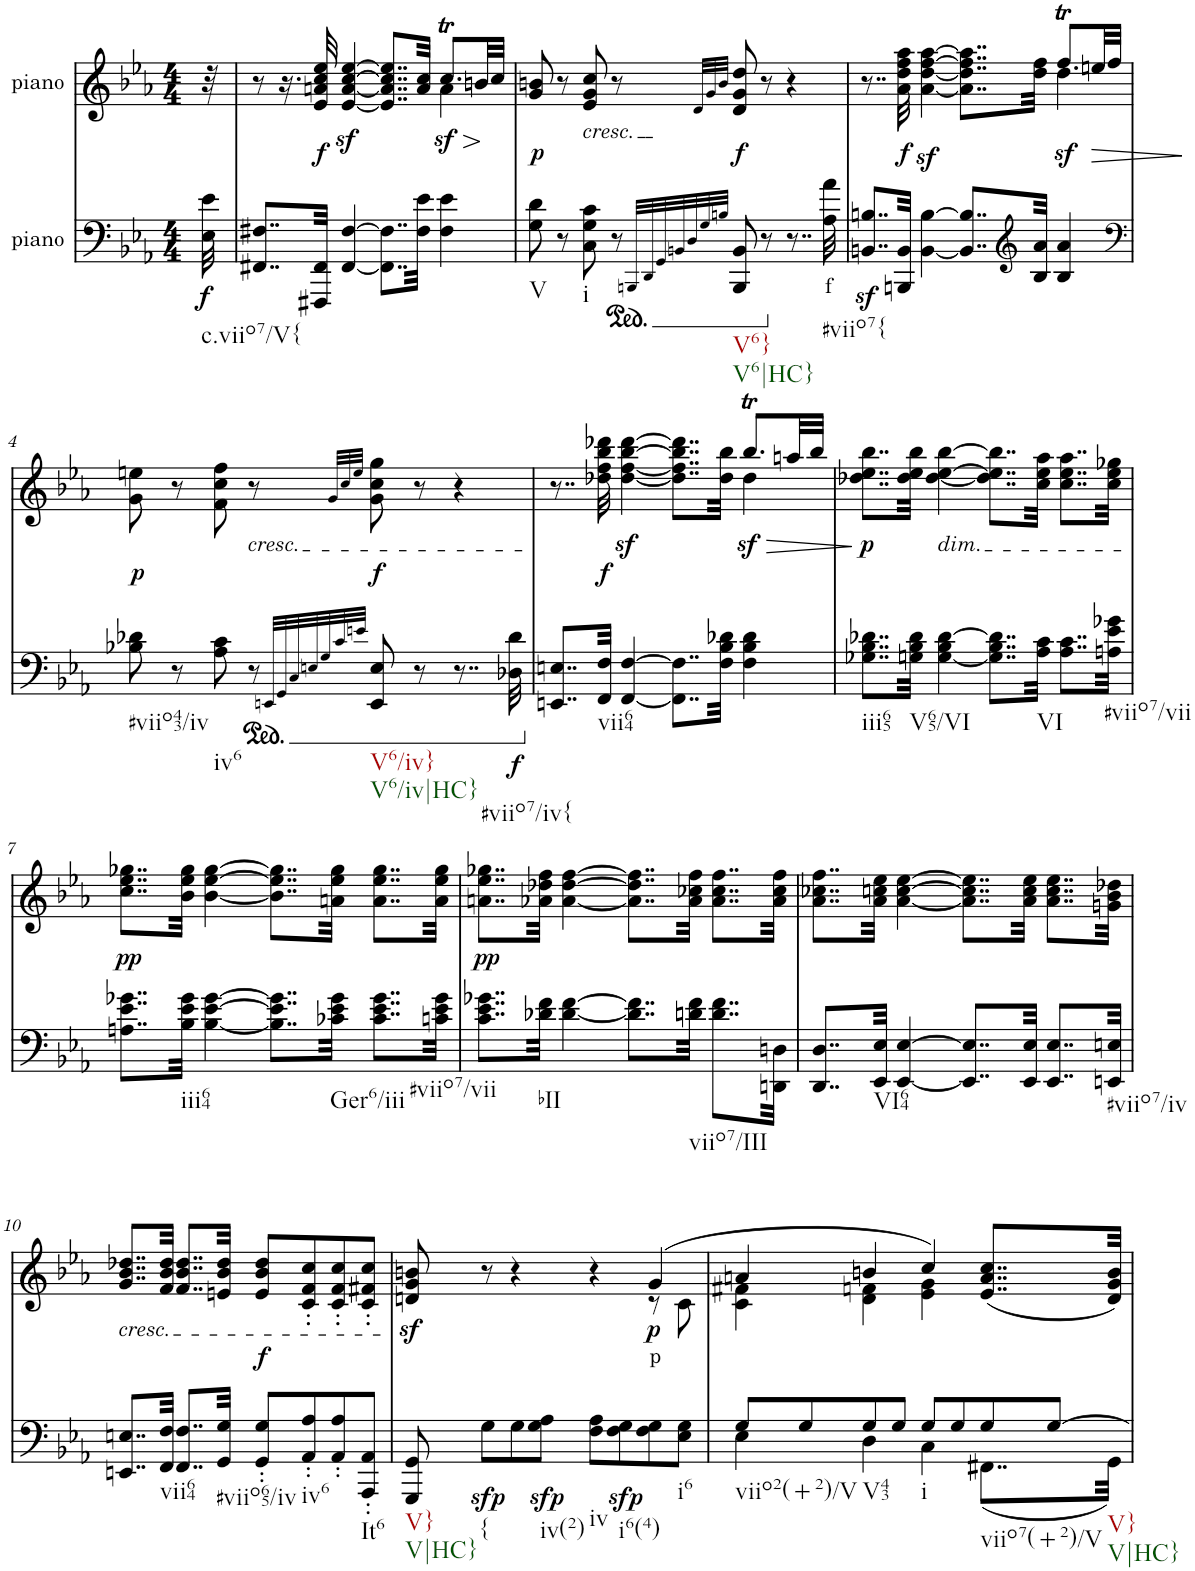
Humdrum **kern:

**kern	**text	**dynam	**kern	**text	**dynam
*part2	*part2	*part2	*part1	*part1	*part1
*staff2	*staff2	*staff2	*staff1	*staff1	*staff1
*I"piano	*	*	*I"piano	*	*
*I'Pno	*	*	*I'Pno	*	*
*clefF4	*	*	*clefG2	*	*
*k[b-e-a-]	*	*	*k[b-e-a-]	*	*
*c:	*	*	*c:	*	*
*M4/4	*	*	*M4/4	*	*
=	=	=	=	=	=
!LO:TX:b:t=c.viio7/V{	!	!	!	!	!
!	!	!LO:DY:b	!	!	!
32E-\ 32e-\	.	f	32r	.	.
=1	=1	=1	=1	=1	=1
*	*	*	*^	*	*
8..FF#X/ 8..F#X/L	.	.	8r	2.ryy	.	.
.	.	.	16.r	.	.	.
!	!	!	!	!	!LO:LY:b	!
32FFF#X/ 32FF#/Jkk	.	.	32e-/ 32an/ 32cc/ 32ee-/	.	.	.
!	!	!	!	!	!	!LO:DY:b
[4FF#/ [4F#/	.	.	[<4e-/ [<4a/ [4cc/ [4ee-/	.	.	sf
8..FF#\] 8..F#\]L	.	.	8..e-/] 8..a/] 8..cc/] 8..ee-/]L	.	.	.
32F#\ 32e-\Jkk	.	.	32a/ 32cc/Jkk	.	.	.
!	!	!	!	!	!	!LO:HP:b
!	!	!	!	!	!	!LO:DY:n=1:b
4F#\ 4e-\	.	.	8.ccT/L	4a\	.	> sf
.	.	.	32bn/LL	.	.	.
.	.	.	32cc/JJJ	.	.	.
*	*	*	*v	*v	*	*
.	.	.	.	.	]
=2	=2	=2	=2	=2	=2
!LO:TX:b:t=V	!	!	!	!	!
!	!	!	!	!LO:LY:b	!
8G\ 8d\	.	.	8g/ 8bn/	.	.
8r	.	.	8r	.	.
!	!	!	!LO:TX:b:i:t=cresc.	!	!
!LO:TX:b:t=i	!	!	!	!	!
8C\ 8G\ 8c\	.	.	8e-/ 8g/ 8cc/	.	.
*ped	*	*	*	*	*
8r	.	.	8r	.	.
32qBBBn/LLL	.	.	.	.	.
32qDD/	.	.	.	.	.
32qGG/	.	.	.	.	.
32qBBn/	.	.	.	.	.
32qD/	.	.	32qd/LLL	.	.
32qG/	.	.	32qg/	.	.
32qBn/JJJ	.	.	32qb/JJJ	.	.
!LO:TX:b:t=V6}	!	!	!	!	!
!LO:TX:b:t=V6|HC}	!	!	!	!	!
!	!	!	!	!LO:LY:b	!
8BBB/ 8BB/	.	.	8d/ 8g/ 8dd/	.	.
8r	.	.	8r	.	.
8..r	.	.	4r	.	.
!LO:TX:b:t=#viio7{	!	!	!	!	!
!	!LO:LY:b	!	!	!	!
32A-\ 32a-\	f	.	.	.	.
=3	=3	=3	=3	=3	=3
*Xped	*	*	*	*	*
*	*	*	*^	*	*
8..BBn/z< 8..Bn/z<L	.	.	8..r	2.ryy	.	.
!	!	!	!	!	!LO:LY:b	!
32BBBn/ 32BB/Jkk	.	.	32a-\ 32dd\ 32ff\ 32aa-\	.	.	.
!	!	!	!	!	!	!LO:DY:b
[4BB\ [4B\	.	.	[4a-\ [4dd\ [>4ff\ [>4aa-\	.	.	sf
8..BB/] 8..B/]L	.	.	8..a-\] 8..dd\] 8..ff\] 8..aa-\]L	.	.	.
*clefG2	*	*	*	*	*	*
32B/ 32a-/Jkk	.	.	32dd\ 32ff\Jkk	.	.	.
!	!	!	!	!	!	!LO:DY:b
4B/ 4a-/	.	.	4dd\	8.ffT/L	.	sf
!	!	!	!	!	!	!LO:HP:b
.	.	.	.	32een/LL	.	>
.	.	.	.	32ff/JJJ	.	.
*	*	*	*v	*v	*	*
!!LO:LB:g=z
=4	=4	=4	=4	=4	=4
*clefF4	*	*	*	*	*
*	*	*	*^	*	*
!LO:TX:b:t=#viio43/iv	!	!	!	!	!	!
!	!	!	!	!	!LO:LY:b	!
*	*	*	*v	*v	*	*
8B-X\ 8d-X\	.	.	8g\ 8een\	.	.
8r	.	.	8r	.	.
!LO:TX:b:t=iv6	!	!	!	!	!
8A-\ 8c\	.	.	8f\ 8cc\ 8ff\	.	.
*ped	*	*	*	*	*
!	!	!	!LO:TX:b:i:t=cresc.	!	!
8r	.	.	8r	.	.
32qEEn/LLL	.	.	.	.	.
32qGG/	.	.	.	.	.
32qC/	.	.	.	.	.
32qEn/	.	.	.	.	.
32qG/	.	.	32qg/LLL	.	.
32qc/	.	.	32qcc/	.	.
32qen/JJJ	.	.	32qee/JJJ	.	.
!LO:TX:b:t=V6/iv}	!	!	!	!	!
!LO:TX:b:t=V6/iv|HC}	!	!	!	!	!
!	!	!	!	!LO:LY:b	!
8EE/ 8E/	.	.	8g\ 8cc\ 8gg\	.	.
8r	.	.	8r	.	.
8..r	.	.	4r	.	.
!LO:TX:b:t=#viio7/iv{	!	!	!	!	!
!	!LO:LY:b	!	!	!	!
32D-X\ 32d-\	.	.	.	.	.
=5	=5	=5	=5	=5	=5
*Xped	*	*	*	*	*
*	*	*	*^	*	*
8..EEn/ 8..En/L	.	.	8..r	2.ryy	.	.
!LO:TX:b:t=vii64	!	!	!	!	!	!
!	!	!	!	!	!LO:LY:b	!
32FF/ 32F/Jkk	.	.	32dd-X\ 32ff\ 32bb-\ 32ddd-X\	.	.	.
!	!	!	!	!	!	!LO:DY:b
[4FF/ [4F/	.	.	[4dd-\ [4ff\ [>4bb-\ [>4ddd-\	.	.	sf
8..FF\] 8..F\]L	.	.	8..dd-\] 8..ff\] 8..bb-\] 8..ddd-\]L	.	.	.
32F\ 32B-\ 32d-X\Jkk	.	.	32dd-\ 32bb-\Jkk	.	.	.
!	!	!	!	!	!	!LO:DY:b
4F\ 4B-\ 4d-\	.	.	4dd-\	8.bb-T/L	.	sf
.	.	.	.	32aan/LL	.	.
.	.	.	.	32bb-/JJJ	.	.
*	*	*	*v	*v	*	*
.	.	.	.	.	]
=6	=6	=6	=6	=6	=6
!LO:TX:b:t=iii65	!	!	!	!	!
!	!	!	!	!	!LO:DY:b
8..G-X\ 8..B-\ 8..d-X\L	.	.	8..dd-X\ 8..ee-\ 8..bb-\L	.	p
!LO:TX:b:t=V65/VI	!	!	!	!	!
32Gn\ 32B-\ 32d-\Jkk	.	.	32dd-\ 32ee-\ 32bb-\Jkk	.	.
!	!	!	!LO:TX:b:i:t=dim.	!	!
[4G\ 4B-\ [4d-\	.	.	[4dd-\ [4ee-\ [4bb-\	.	.
8..G\] 8..B-\ 8..d-\]L	.	.	8..dd-\] 8..ee-\] 8..bb-\]L	.	.
!LO:TX:b:t=VI	!	!	!	!	!
32A-\ 32c\Jkk	.	.	32cc\ 32ee-\ 32aa-\Jkk	.	.
8..A-\ 8..c\L	.	.	8..cc\ 8..ee-\ 8..aa-\L	.	.
!LO:TX:b:t=#viio7/vii	!	!	!	!	!
32An\ 32e-\ 32g-X\Jkk	.	.	32cc\ 32ee-\ 32gg-X\Jkk	.	.
!!LO:LB:g=z
=7	=7	=7	=7	=7	=7
!	!	!	!	!LO:LY:b	!
8..An\ 8..e-\ 8..g-X\L	.	.	8..cc\ 8..ee-\ 8..gg-X\L	.	.
!LO:TX:b:t=iii64	!	!	!	!	!
32B-\ 32e-\ 32g-\Jkk	.	.	32b-\ 32ee-\ 32gg-\Jkk	.	.
[4B-\ [4e-\ [4g-\	.	.	[4b-\ [4ee-\ [4gg-\	.	.
8..B-\] 8..e-\] 8..g-\]L	.	.	8..b-\] 8..ee-\] 8..gg-\]L	.	.
!LO:TX:b:t=Ger6/iii	!	!	!	!	!
32c-X\ 32e-\ 32g-\Jkk	.	.	32an\ 32ee-\ 32gg-\Jkk	.	.
8..c-\ 8..e-\ 8..g-\L	.	.	8..a\ 8..ee-\ 8..gg-\L	.	.
!LO:TX:b:t=#viio7/vii	!	!	!	!	!
32cn\ 32e-\ 32g-\Jkk	.	.	32a\ 32ee-\ 32gg-\Jkk	.	.
=8	=8	=8	=8	=8	=8
!	!	!	!	!LO:LY:b	!
8..c\ 8..e-\ 8..g-X\L	.	.	8..an\ 8..ee-\ 8..gg-X\L	.	.
!LO:TX:b:t=bII	!	!	!	!	!
32d-X\ 32f\Jkk	.	.	32a-X\ 32dd-X\ 32ff\Jkk	.	.
[4d-\ [4f\	.	.	[4a-\ [4dd-\ [4ff\	.	.
8..d-\] 8..f\]L	.	.	8..a-\] 8..dd-\] 8..ff\]L	.	.
!LO:TX:b:t=viio7/III	!	!	!	!	!
32dn\ 32f\Jkk	.	.	32a-\ 32cc-X\ 32ff\Jkk	.	.
8..d\ 8..f\L	.	.	8..a-\ 8..cc-\ 8..ff\L	.	.
32DDn\ 32Dn\Jkk	.	.	32a-\ 32cc-\ 32ff\Jkk	.	.
=9	=9	=9	=9	=9	=9
8..DD/ 8..D/L	.	.	8..a-\ 8..cc-X\ 8..ff\L	.	.
!LO:TX:b:t=VI64	!	!	!	!	!
32EE-/ 32E-/Jkk	.	.	32a-\ 32ccn\ 32ee-\Jkk	.	.
[4EE-/ [4E-/	.	.	[4a-\ [4cc\ [4ee-\	.	.
8..EE-/] 8..E-/]L	.	.	8..a-\] 8..cc\] 8..ee-\]L	.	.
32EE-/ 32E-/Jkk	.	.	32a-\ 32cc\ 32ee-\Jkk	.	.
8..EE-/ 8..E-/L	.	.	8..a-\ 8..cc\ 8..ee-\L	.	.
!LO:TX:b:t=#viio7/iv	!	!	!	!	!
32EEn/ 32En/Jkk	.	.	32gn\ 32b-\ 32dd-X\Jkk	.	.
!!LO:LB:g=z
=10	=10	=10	=10	=10	=10
!	!	!	!LO:TX:b:i:t=cresc.	!	!
8..EEn/ 8..En/L	.	.	8..g/ 8..b-/ 8..dd-X/L	.	.
!LO:TX:b:t=vii64	!	!	!	!	!
32FF/ 32F/Jkk	.	.	32f/ 32b-/ 32dd-/Jkk	.	.
8..FF/ 8..F/L	.	.	8..f/ 8..b-/ 8..dd-/L	.	.
!LO:TX:b:t=#viio65/iv	!	!	!	!	!
32GG/ 32G/Jkk	.	.	32en/ 32b-/ 32dd-/Jkk	.	.
!	!	!	!	!LO:LY:b	!
8GG/' 8G/'L	.	.	8e/ 8b-/ 8dd-/L	.	.
!LO:TX:b:t=iv6	!	!	!	!	!
8AA-/' 8A-/'	.	.	8c/' 8f/' 8cc/'	.	.
8AA-/' 8A-/'	.	.	8c/' 8f/' 8cc/'	.	.
!LO:TX:b:t=It6	!	!	!	!	!
8AAA-/' 8AA-/'J	.	.	8c/' 8f#X/' 8cc/'J	.	.
=11	=11	=11	=11	=11	=11
*	*	*	*^	*	*
!LO:TX:b:t=V}	!	!	!	!	!	!
!LO:TX:b:t=V|HC}	!	!	!	!	!	!
!	!	!	!	!	!	!LO:DY:b
8GGG/ 8GG/	.	.	8dn/ 8g/ 8bn/	2.ryy	.	sf
!LO:TX:b:t={	!	!	!	!	!	!
!	!	!LO:DY:b	!	!	!	!
8G\L	.	sfp	8r	.	.	.
8G\	.	.	4r	.	.	.
!LO:TX:b:t=iv(2)	!	!	!	!	!	!
!	!	!LO:DY:b	!	!	!	!
8G\ 8A-\J	.	sfp	.	.	.	.
!LO:TX:b:t=iv	!	!	!	!	!	!
8F\ 8A-\L	.	.	4r	.	.	.
!LO:TX:b:t=i6(4)	!	!	!	!	!	!
!	!	!LO:DY:b	!	!	!	!
8F\ 8G\	.	sfp	.	.	.	.
!	!	!	!	!	!LO:LY:b	!LO:DY:b
8F\ 8G\	.	.	(4g/	8r	p	p
!LO:TX:b:t=i6	!	!	!	!	!	!
8E-\ 8G\J	.	.	.	8c\	.	.
=12	=12	=12	=12	=12	=12	=12
*^	*	*	*	*	*	*
!LO:TX:b:t=viio2(+2)/V	!	!	!	!	!	!	!
8G/L	4E-\	.	.	4an/	4c\ 4f#X\	.	.
8G/	.	.	.	.	.	.	.
!LO:TX:b:t=V43	!	!	!	!	!	!	!
8G/	4D\	.	.	4bn/	4d\ 4fn\	.	.
8G/J	.	.	.	.	.	.	.
!LO:TX:b:t=i	!	!	!	!	!	!	!
8G/L	4C\	.	.	4cc/)	4e-\ 4g\	.	.
8G/	.	.	.	.	.	.	.
!LO:TX:b:t=viio7(+2)/V	!	!	!	!	!	!	!
8G/	(8..FF#X\L	.	.	(8..e-/ 8..a/ 8..cc/L	4ryy	.	.
!LO:TX:b:t=V}	!	!	!	!	!	!	!
!LO:TX:b:t=V|HC}	!	!	!	!	!	!	!
[8G/J	.	.	.	.	.	.	.
.	32GG\Jkk)	.	.	32d/ 32g/ 32b/Jkk)	.	.	.
*v	*v	*	*	*	*	*	*
*	*	*	*v	*v	*	*
=	=	=	=	=	=
*-	*-	*-	*-	*-	*-
